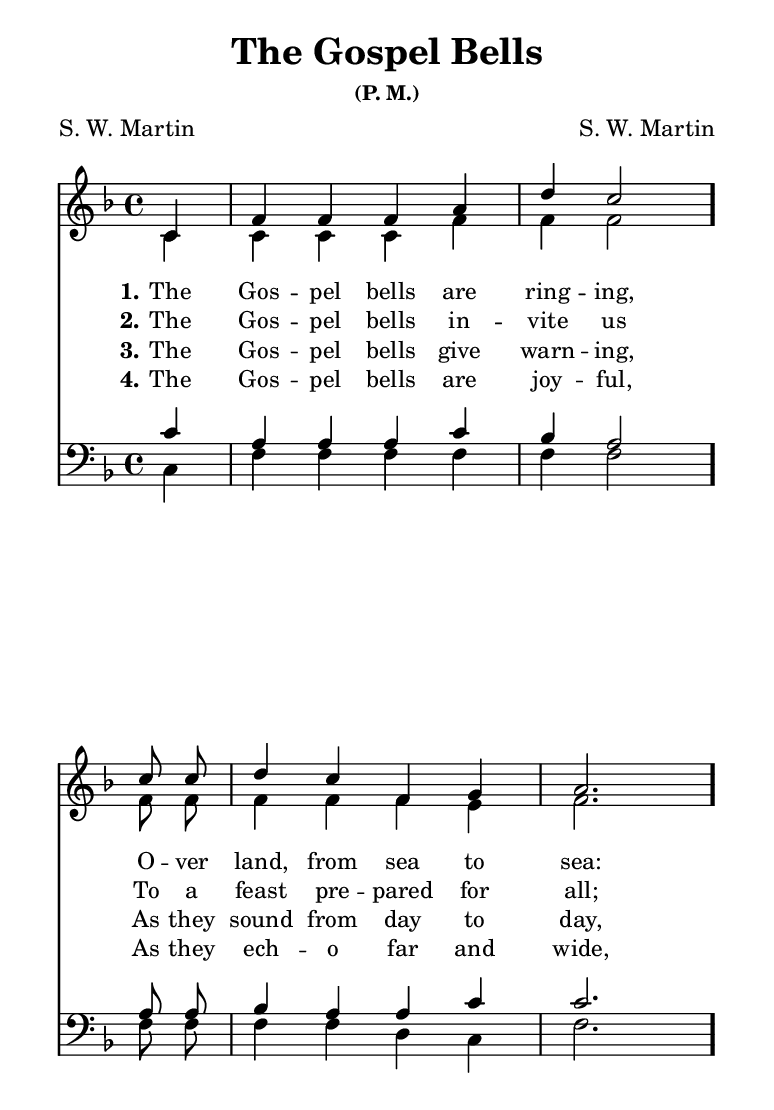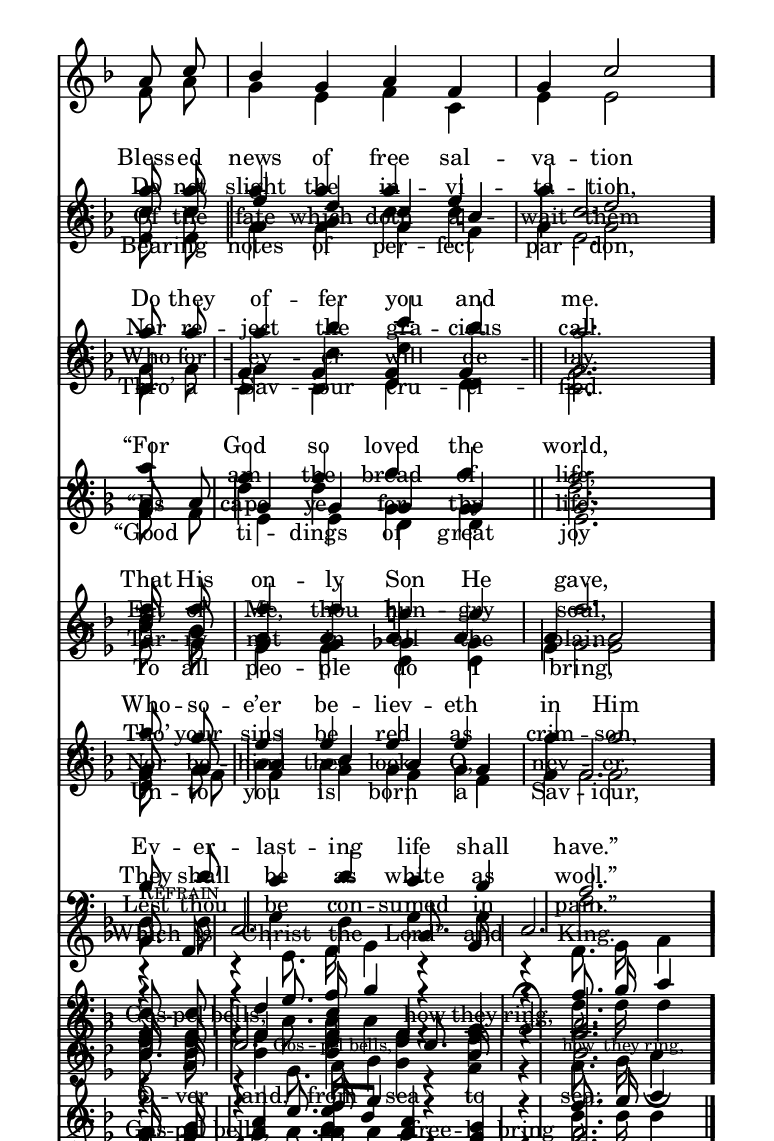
\include "common/global.ily"
\paper {
  \include "common/paper.ily"
  %ragged-bottom = ##t
  ragged-last-bottom = ##t
  systems-per-page = ##f
  page-count = 2
}

\header{
  title = "The Gospel Bells"
  subsubtitle = "(P. M.)"
  %meter = "P.M."
  poet = "S. W. Martin" % XXX just S.W.M. in the original
  composer = "S. W. Martin"
  %copyright = ""
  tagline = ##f
}

% for fermata in MIDI
ta = { \tempo 4=110 }
tb = { \tempo 4=55  }

patternAA = { \ta c4    | c4 c4      c4 c4 | c4 c2 }
patternAB = { \ta c8 c8 | c4 c4      c4 c4 | c4 c2 }
patternBA = { \ta c8 c8 | c4 c4      c4 c4 | c2.   }
patternBB = { \ta c4    | c4 c4      c4 c4 | c2.   }
patternBC = { \ta c8 c8 | c4 c8[ c8] c4 c4 | c2.   }
patternCA = { \ta c8. c16 | c2. c8. c16 | c2. }
patternCB = { \ta c8. c16 | c2. c8. c16 | c2. \fermata }
patternCC = { \ta c4 | c4 c8. c16 c4 c4 | c4 c8. c16 c4 }
patternCD = { \ta c4 | c4 c8. c16 c4 c4 | c4 c8. c16 \tb c4 \fermata } % \tb here affects CC as well
patternCE = { \ta c4 | c4 c8. c16 c4 c4 | c4 c8. c16 \tb c4          }

global = {
  \include "common/overrides.ily"
  \override Staff.TimeSignature.style = #'()
  \time 4/4
  \override Score.MetronomeMark.transparent = ##t % hide all fermata changes too
  \ta
  \key f \major
  \partial 4
  \autoBeamOff
}

notesSoprano = {
\global
\relative c' {

  \changePitch \patternAA { c    | f f f a     | d c }
  \changePitch \patternBA { c c  | d c f, g    | a   }
  \changePitch \patternAB { a c  | bes g a f   | g c }
  \changePitch \patternBA { c c  | e d c b     | c   }

  \changePitch \patternBB { c,   | f f f f     | f   }
  \changePitch \patternBA { f a  | g g g g     | g   }
  \changePitch \patternAB { a g  | f f f f     | f f }
  \changePitch \patternBA { f g  | a bes a g   | f   } \pageBreak

  << s^\markup { \small \caps "Refrain" }
  \changePitch \patternCA { a f  | c' bes g    | c   } >>
  \changePitch \patternBA { c c  | d c f, g    | a   }
  \changePitch \patternCB { a f  | c' c a      | f'  }
  \changePitch \patternBC { f, g | a c bes a g | f   }

  \bar "|."

}
}

notesAlto = {
\global
\relative e' {

  \changePitch \patternAA { c   | c c c f     | f f   }
  \changePitch \patternBA { f f | f f f e     | f     }
  \changePitch \patternAB { f a | g e f c     | e e   }
  \changePitch \patternBA { e e | g a g f     | e     }

  \changePitch \patternBB { c   | c c d d     | c     }
  \changePitch \patternBA { f f | e e d d     | e     }
  \changePitch \patternAB { e e | d d ees ees | d d   }
  \changePitch \patternBA { d f | f g f e     | f     }

  \changePitch \patternCC { r   | r e f g r   | r f g a }
  \changePitch \patternBA { f f | f f f e     | f     }
  \changePitch \patternCD { r   | r e f g r   | r f g a }
  \changePitch \patternBA { f e | f g f e     | f     }

}
}

notesTenor = {
\global
\relative a {

  \changePitch \patternAA { c | a a a c | bes a }
  \changePitch \patternBA { a a | bes a a c | c }
  \changePitch \patternAB { c c | c c c a | c g }
  \changePitch \patternBA { c c | c d e d | c }

  \changePitch \patternBB { c | a a bes bes | a }
  \changePitch \patternBA { c c | c c b b | c }
  \changePitch \patternAB { c bes | a a a a | bes bes }
  \changePitch \patternBA { bes d | c d c bes | a }

  \changePitch \patternCC { r   | r g a bes r | r a bes c }
  \changePitch \patternBA { a a | bes a a c   | c }
  \changePitch \patternCE { r   | r g a bes r | r a bes c }
  \changePitch \patternBA { c c | c d c bes   | a }

}
}

notesBass = {
\global
\relative f {

  \changePitch \patternAA { c | f f f f | f f }
  \changePitch \patternBA { f f | f f d c | f }
  \changePitch \patternAB { f f | c c f f | c c }
  \changePitch \patternBA { c c | c f g g, | c }

  \changePitch \patternBB { c | f f bes, bes | f' }
  \changePitch \patternBA { a f | c c g g | c }
  \changePitch \patternAB { c c | d d c c | bes bes }
  \changePitch \patternBA { bes bes | c bes c c | f }

  \changePitch \patternCC { r    | r c c c r  | r f f f }
  \changePitch \patternBA { f f  | f f d c    | f }
  \changePitch \patternCD { r    | r c c c r  | r f f f }
  \changePitch \patternBA { a, c | f bes, c c | f }

}
}

RefrainA = \lyricmode {

%\repeat unfold 57 { \skip 4 }
Gos -- pel bells, how they ring, \bar "."
O -- ver land, from sea to sea; \bar "." \break
Gos -- pel bells, free -- ly bring \bar "."
Bless -- ed news to you and me. \bar "." \break

}

RefrainBottomClef = \lyricmode {

\override LyricText.font-size = #-2
\repeat unfold 57 { \skip 4 }
Gos -- pel bells,
how they ring,
\repeat unfold 7 { \skip 8 }
Gos -- pel bells
free -- ly bring

}

wordsA = \lyricmode {
\set stanza = "1."

The Gos -- pel bells are ring -- ing, \bar "."
O -- ver land, from sea to sea: \bar "." \break
Bless -- ed news of free sal -- va -- tion \bar "."
Do they of -- fer you and me. \bar "." \break
“For God so loved the world, \bar "."
That His on -- ly Son He gave, \bar "." \break
Who -- so -- e’er be -- liev -- eth in Him \bar "."
Ev -- er -- last -- ing life shall have.” \bar "." \break

}

wordsB = \lyricmode {
\set stanza = "2."

The Gos -- pel bells in -- vite us
To a feast pre -- pared for all;
Do not slight the in -- vi -- ta -- tion,
Nor re -- ject the gra -- cious call.
“I am the bread of life;
Eat of Me, thou hun -- gry soul,
Tho’ your sins be red as crim -- son,
They shall be as white as wool.”

\RefrainA

}

wordsC = \lyricmode {
\set stanza = "3."

The Gos -- pel bells give warn -- ing,
As they sound from day to day,
Of the fate which doth a -- wait them
Who for -- ev -- er will de -- lay.
“Es -- cape ye, for thy life; 
Tar -- ry not in all the plain,
Nor be -- hind thee look, O, nev -- er,
Lest thou be con -- sumed in pain.”

}

wordsD = \lyricmode {
\set stanza = "4."

The Gos -- pel bells are joy -- ful,
As they ech -- o far and wide,
Bear -- ing notes of per -- fect par -- don,
Thro’ a Sav -- iour cru -- ci -- fied.
“Good ti -- dings of great joy
To all peo -- ple do I bring,
Un -- to you is born a Sav -- iour,
Which is Christ the Lord” and King.

}

\score {
  \context ChoirStaff <<
    \context Staff = upper <<
      \set ChoirStaff.systemStartDelimiter = #'SystemStartBar
      \context Voice  = sopranos { \voiceOne << \notesSoprano >> }
      \context Voice  = altos { \voiceTwo << \notesAlto >> }
      \context Lyrics = one   \lyricsto sopranos \wordsA
      \context Lyrics = two   \lyricsto sopranos \wordsB
      \context Lyrics = three \lyricsto sopranos \wordsC
      \context Lyrics = four  \lyricsto sopranos \wordsD
      %\context Lyrics = five  \lyricsto sopranos \wordsE
    >>
    \context Staff = men <<
      \clef bass
      \context Voice  = tenors { \voiceOne << \notesTenor >> }
      \context Voice  = basses { \voiceTwo << \notesBass >> }
    >>
	\new Lyrics \with { alignAboveContext = men } \lyricsto tenors \RefrainBottomClef
  >>
  \layout {
    \include "common/layout.ily"
  }
  \midi{
    \include "common/midi.ily"
  }
}

%\markup { \fill-line { \column {
%  \line{ \bold 5 \column { \wordsE } } \combine \null \vspace #0.4
%  \line{ \bold 6 \column { \wordsF } } \combine \null \vspace #0.4
%  \line{ \bold 7 \column { \wordsG } } \combine \null \vspace #0.4
%  \line{ \bold 8 \column { \wordsH } } \combine \null \vspace #0.4
%} } }

\version "2.18.0"  % necessary for upgrading to future LilyPond versions.

% vi:set et ts=2 sw=2 ai nocindent syntax=lilypond
